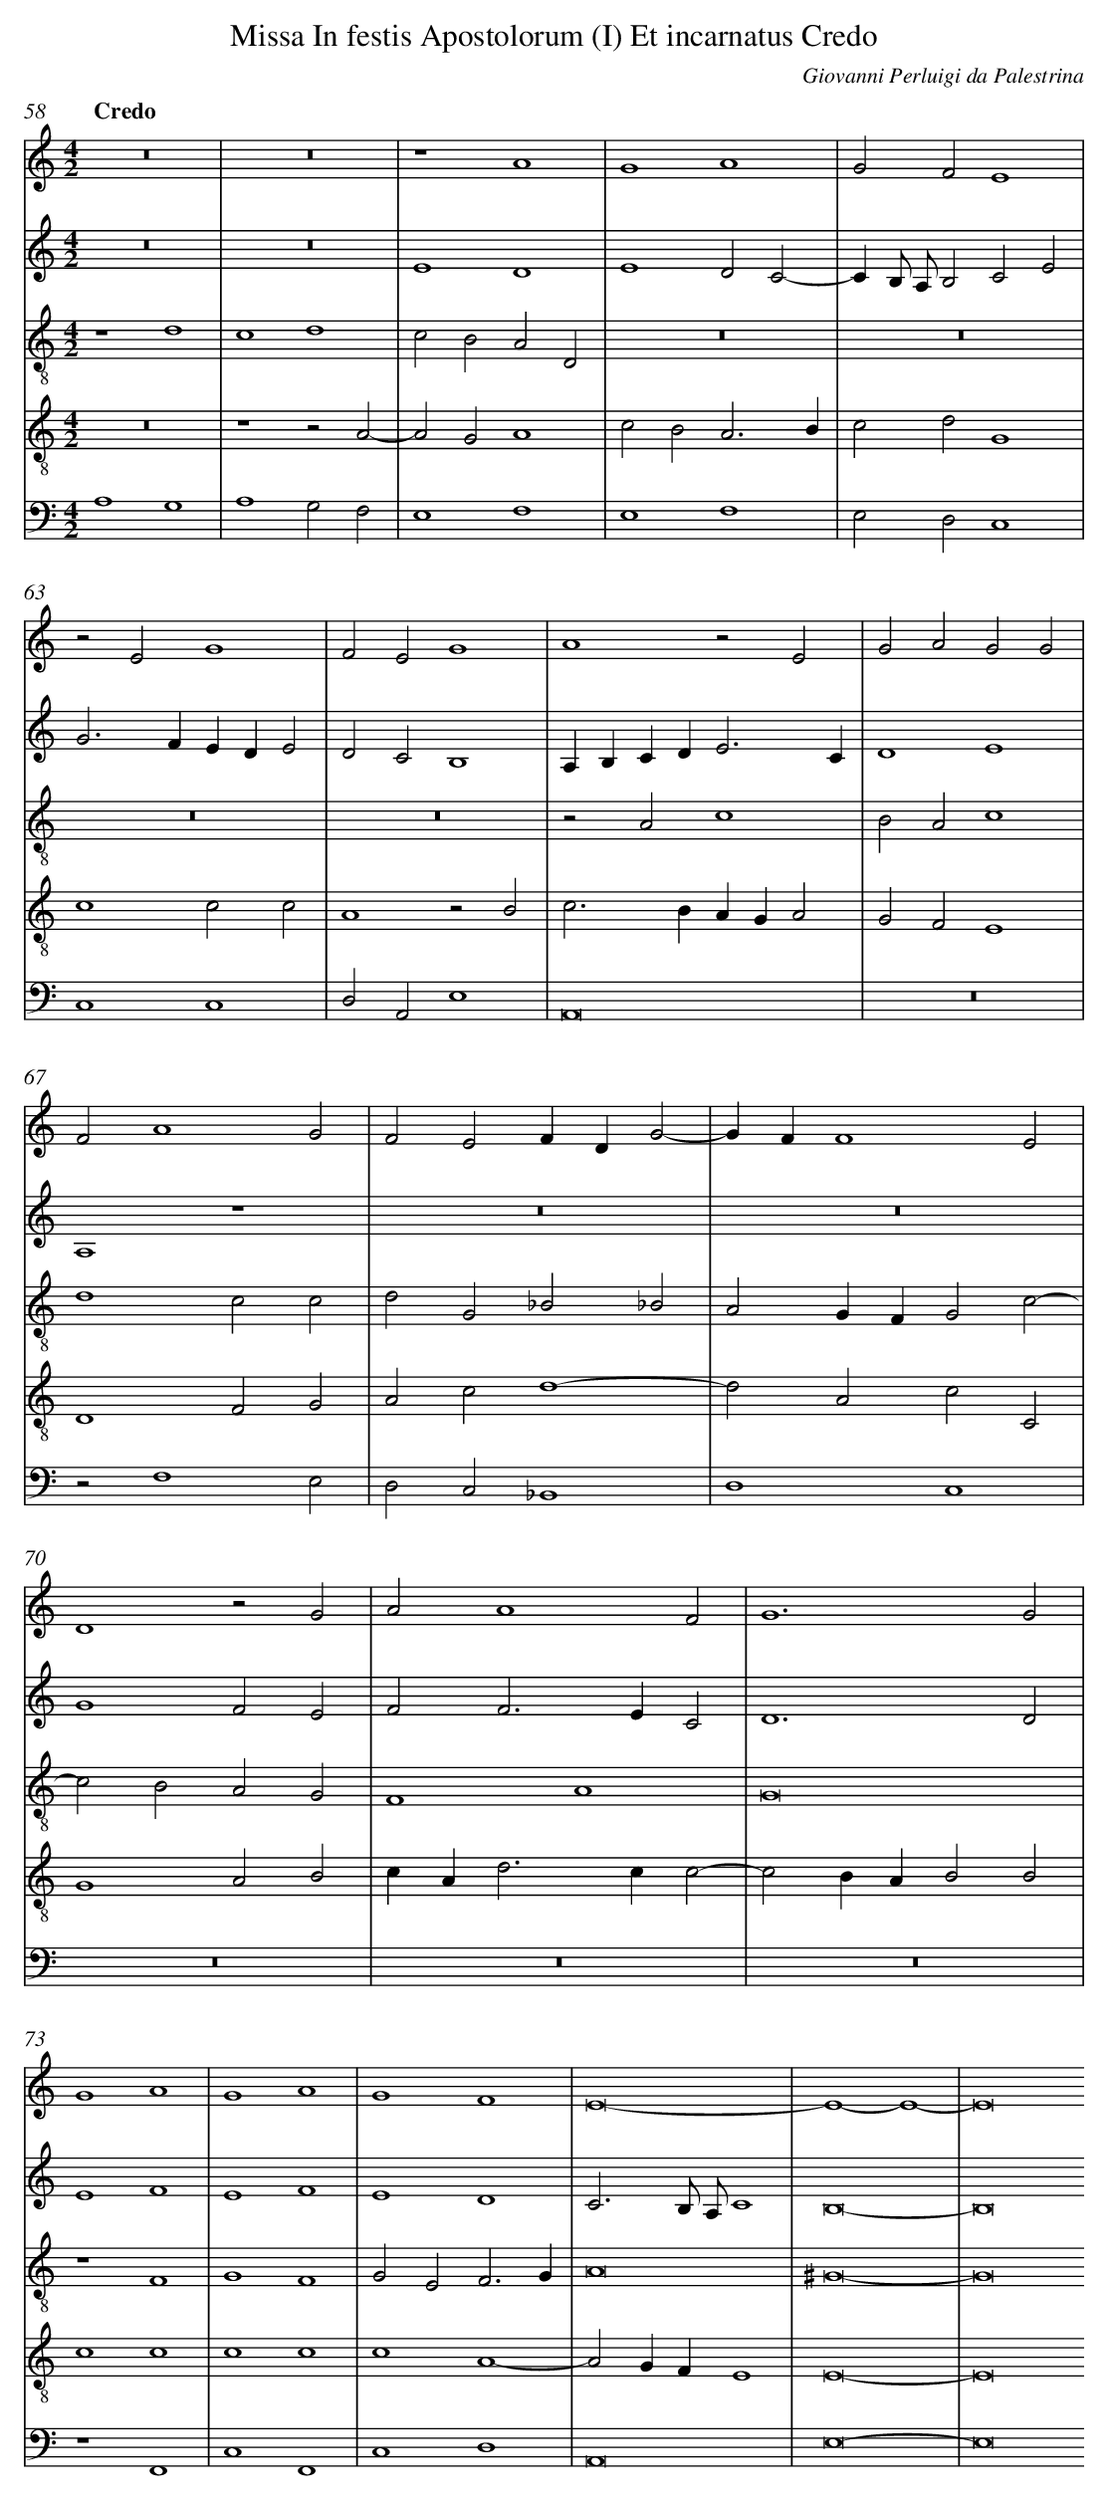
X:1
T: Missa In festis Apostolorum (I) Et incarnatus Credo
C: Giovanni Perluigi da Palestrina
L: 1/4
M: 4/2
Q: "Credo"
V: 1 clef=treble
V: 2 clef=treble
V: 3 clef=treble-8
V: 4 clef=treble-8
V: 5 clef=bass
K: C
[V:1] z8 |
[V:2] z8 |
[V:3] z4d4 |
[V:4] z8 |
[V:5] A,4G,4 |
[V:1] z8 |
[V:2] z8 |
[V:3] c4d4 |
[V:4] z4z2A2- |
[V:5] A,4G,2F,2 |
[V:1] z4A4 |
[V:2] E4D4 |
[V:3] c2B2A2D2 |
[V:4] A2G2A4 |
[V:5] E,4F,4 |
[V:1] G4A4 |
[V:2] E4D2C2- |
[V:3] z8 |
[V:4] c2B2A3B |
[V:5] E,4F,4 |
[V:1] G2F2E4 |
[V:2] CB,/ A,/B,2C2E2 |
[V:3] z8 |
[V:4] c2d2G4 |
[V:5] E,2D,2C,4 |
[V:1] z2E2G4 |
[V:2] G2>F2EDE2 |
[V:3] z8 |
[V:4] c4c2c2 |
[V:5] C,4C,4 |
[V:1] F2E2G4 |
[V:2] D2C2B,4 |
[V:3] z8 |
[V:4] A4z2B2 |
[V:5] D,2A,,2E,4 |
[V:1] A4z2E2 |
[V:2] A,B,CD2<E2C |
[V:3] z2A2c4 |
[V:4] c2>B2AGA2 |
[V:5] A,,8 |
[V:1] G2A2G2G2 |
[V:2] D4E4 |
[V:3] B2A2c4 |
[V:4] G2F2E4 |
[V:5] z8 |
[V:1] F2A4G2 |
[V:2] A,4z4 |
[V:3] d4c2c2 |
[V:4] D4F2G2 |
[V:5] z2F,4E,2 |
[V:1] F2E2FDG2- |
[V:2] z8 |
[V:3] d2G2_B2_B2 |
[V:4] A2c2d4- |
[V:5] D,2C,2_B,,4 |
[V:1] GFF4E2 |
[V:2] z8 |
[V:3] A2GFG2c2- |
[V:4] d2A2c2C2 |
[V:5] D,4C,4 |
[V:1] D4z2G2 |
[V:2] G4F2E2 |
[V:3] c2B2A2G2 |
[V:4] G4A2B2 |
[V:5] z8 |
[V:1] A2A4F2 |
[V:2] F2F2>E2C2 |
[V:3] F4A4 |
[V:4] cA2<d2cc2- |
[V:5] z8 |
[V:1] G6G2 |
[V:2] D6D2 |
[V:3] G8 |
[V:4] c2BAB2B2 |
[V:5] z8 |
[V:1] G4A4 |
[V:2] E4F4 |
[V:3] z4F4 |
[V:4] c4c4 |
[V:5] z4F,,4 |
[V:1] G4A4 |
[V:2] E4F4 |
[V:3] G4F4 |
[V:4] c4c4 |
[V:5] C,4F,,4 |
[V:1] G4F4 |
[V:2] E4D4 |
[V:3] G2E2F3G |
[V:4] c4A4- |
[V:5] C,4D,4 |
[V:1] E8- |
[V:2] C3B,/ A,/C4 |
[V:3] A8 |
[V:4] A2GFE4 |
[V:5] A,,8 |
[V:1] E4-E4- |
[V:2] B,8- |
[V:3] ^G8- |
[V:4] E8- |
[V:5] E,8- |
[V:1] E8
[V:2] B,8
[V:3] G8
[V:4] E8
[V:5] E,8
